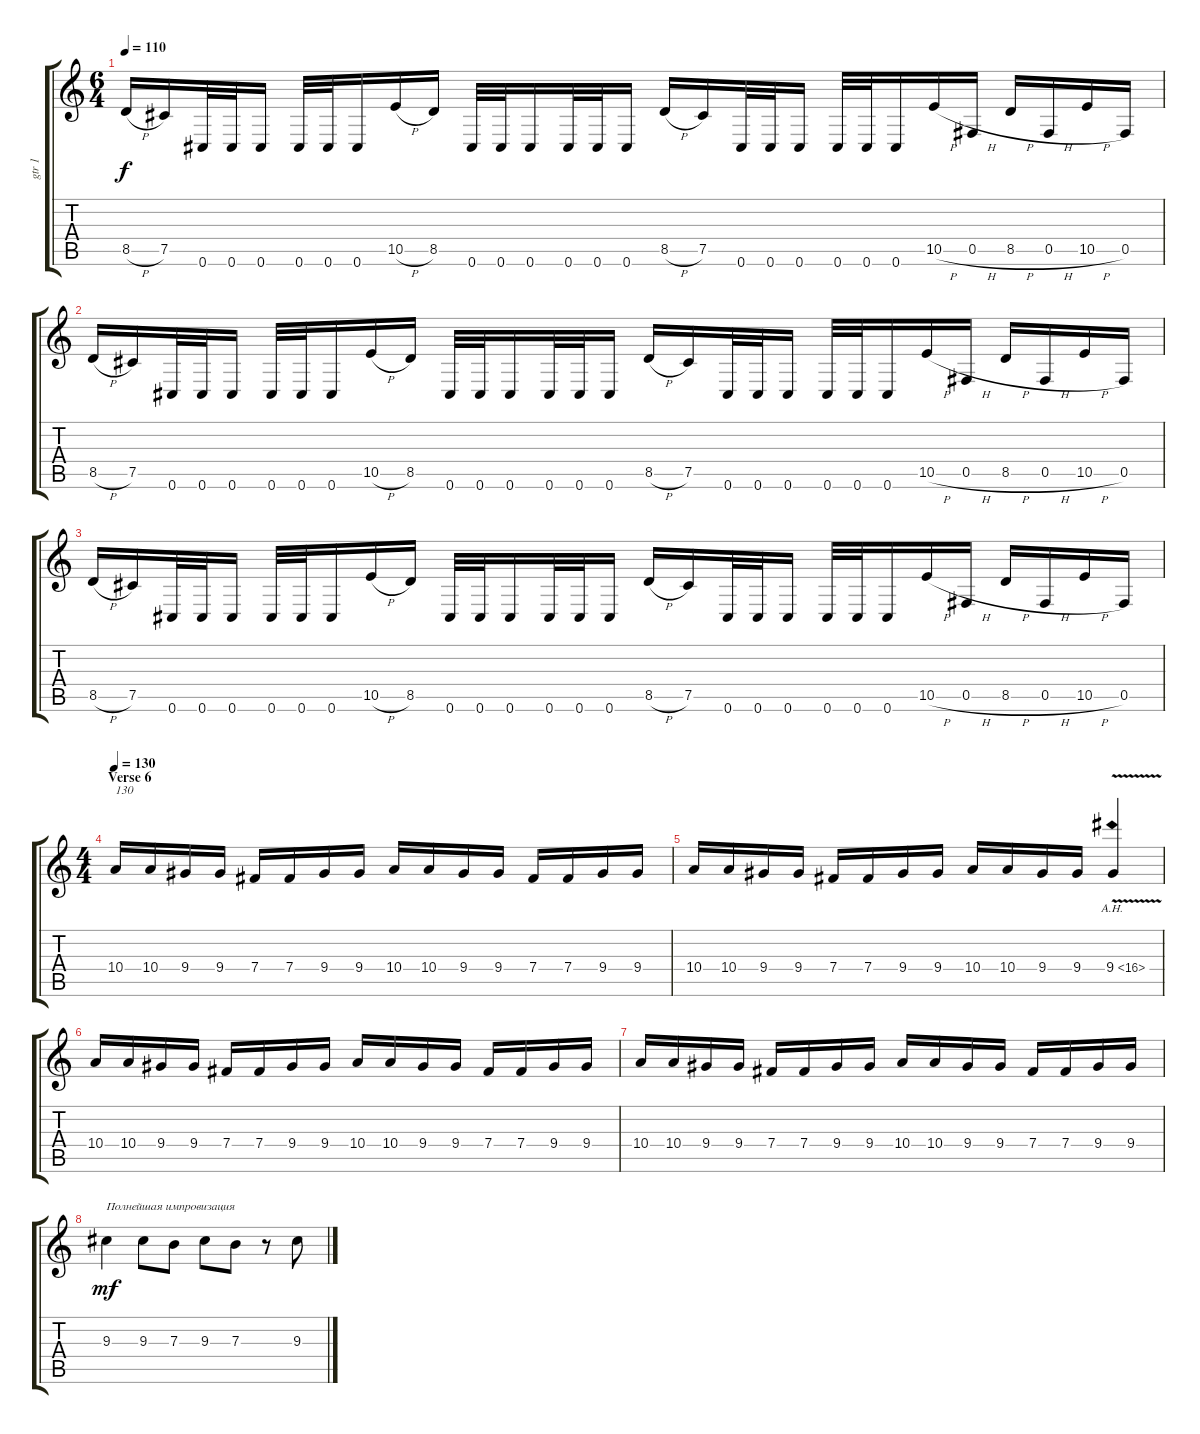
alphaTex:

\track ("gtr 1" "gtr 1") {instrument distortionguitar}
\staff {score tabs}
\tuning (Db4 Ab3 E3 B2 Gb2 Db2) {hide}
\ts (6 4)
\tempo 110
\clef g2
\ks c
8.5{h}.16{dy f} 7.5.16 0.6.32 0.6.32 0.6.16 0.6.32 0.6.32 0.6.16 10.5{h}.16 8.5.16 0.6.32 0.6.32 0.6.16 0.6.32 0.6.32 0.6.16 8.5{h}.16 7.5.16 0.6.32 0.6.32 0.6.16 0.6.32 0.6.32 0.6.16 10.5{h}.16 0.5{h}.16 8.5{h}.16 0.5{h}.16 10.5{h}.16 0.5.16 |
8.5{h}.16 7.5.16 0.6.32 0.6.32 0.6.16 0.6.32 0.6.32 0.6.16 10.5{h}.16 8.5.16 0.6.32 0.6.32 0.6.16 0.6.32 0.6.32 0.6.16 8.5{h}.16 7.5.16 0.6.32 0.6.32 0.6.16 0.6.32 0.6.32 0.6.16 10.5{h}.16 0.5{h}.16 8.5{h}.16 0.5{h}.16 10.5{h}.16 0.5.16 |
8.5{h}.16 7.5.16 0.6.32 0.6.32 0.6.16 0.6.32 0.6.32 0.6.16 10.5{h}.16 8.5.16 0.6.32 0.6.32 0.6.16 0.6.32 0.6.32 0.6.16 8.5{h}.16 7.5.16 0.6.32 0.6.32 0.6.16 0.6.32 0.6.32 0.6.16 10.5{h}.16 0.5{h}.16 8.5{h}.16 0.5{h}.16 10.5{h}.16 0.5.16 |
\ts (4 4)
\section ("" "Verse 6")
\tempo 130
10.4.16{txt "130"} 10.4.16 9.4.16 9.4.16 7.4.16 7.4.16 9.4.16 9.4.16 10.4.16 10.4.16 9.4.16 9.4.16 7.4.16 7.4.16 9.4.16 9.4.16 |
10.4.16 10.4.16 9.4.16 9.4.16 7.4.16 7.4.16 9.4.16 9.4.16 10.4.16 10.4.16 9.4.16 9.4.16 9.4{ah 7 v}.4 |
10.4.16 10.4.16 9.4.16 9.4.16 7.4.16 7.4.16 9.4.16 9.4.16 10.4.16 10.4.16 9.4.16 9.4.16 7.4.16 7.4.16 9.4.16 9.4.16 |
10.4.16 10.4.16 9.4.16 9.4.16 7.4.16 7.4.16 9.4.16 9.4.16 10.4.16 10.4.16 9.4.16 9.4.16 7.4.16 7.4.16 9.4.16 9.4.16 |
9.3.4{txt "Полнейшая импровизация" dy mf} 9.3.8 7.3.8 9.3.8 7.3.8 r.8 9.3.8
